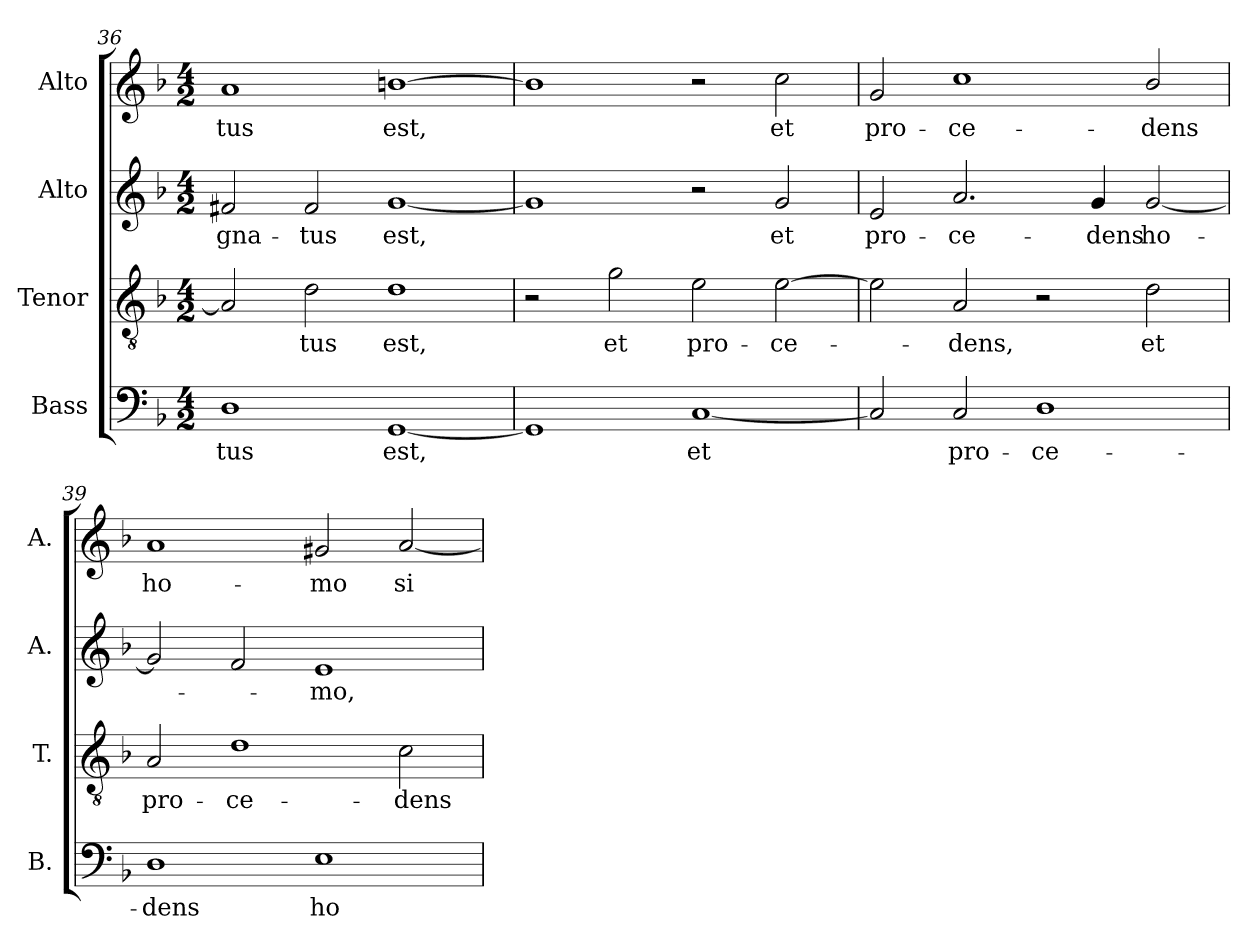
**kern	**text	**kern	**text	**kern	**text	**kern	**text
*part4	*part4	*part3	*part3	*part2	*part2	*part1	*part1
*staff4	*staff4	*staff3	*staff3	*staff2	*staff2	*staff1	*staff1
*I"Bass	*	*I"Tenor	*	*I"Alto	*	*I"Alto	*
*I'B.	*	*I'T.	*	*I'A.	*	*I'A.	*
*clefF4	*	*clefGv2	*	*clefG2	*	*clefG2	*
*	*	*ITrd7c12	*	*	*	*	*
*k[b-]	*	*k[b-]	*	*k[b-]	*	*k[b-]	*
*F:	*	*F:	*	*F:	*	*F:	*
*M4/2	*	*M4/2	*	*M4/2	*	*M4/2	*
=36	=36	=36	=36	=36	=36	=36	=36
!	!LO:LY:b:color=#000000	!	!	!	!	!	!
!	!	!	!	!	!LO:LY:b:color=#000000	!	!
!	!	!	!	!	!	!	!LO:LY:b:color=#000000
1Di	-tus	2AAi/]	.	2f#Xi/	-gna-	1ai	-tus
!	!	!	!LO:LY:b:color=#000000	!	!	!	!
!	!	!	!	!	!LO:LY:b:color=#000000	!	!
.	.	2Di\	-tus	2f#i/	-tus	.	.
!	!LO:LY:b:color=#000000	!	!	!	!	!	!
!	!	!	!LO:LY:b:color=#000000	!	!	!	!
!	!	!	!	!	!LO:LY:b:color=#000000	!	!
!	!	!	!	!	!	!	!LO:LY:b:color=#000000
[1GGi	est,	1Di	est,	[1gi	est,	[1bni	est,
!!LO:LB:g=z
=37	=37	=37	=37	=37	=37	=37	=37
1GGi]	.	2r	.	1gi]	.	1bi]	.
!	!	!	!LO:LY:b:color=#000000	!	!	!	!
.	.	2Gi\	et	.	.	.	.
!	!LO:LY:b:color=#000000	!	!	!	!	!	!
!	!	!	!LO:LY:b:color=#000000	!	!	!	!
[1Ci	et	2Ei\	pro-	2r	.	2r	.
!	!	!	!LO:LY:b:color=#000000	!	!	!	!
!	!	!	!	!	!LO:LY:b:color=#000000	!	!
!	!	!	!	!	!	!	!LO:LY:b:color=#000000
.	.	[2Ei\	-ce-	2gi/	et	2cci\	et
=38	=38	=38	=38	=38	=38	=38	=38
!	!	!	!	!	!LO:LY:b:color=#000000	!	!
!	!	!	!	!	!	!	!LO:LY:b:color=#000000
2Ci/]	.	2Ei\]	.	2ei/	pro-	2gi/	pro-
!	!LO:LY:b:color=#000000	!	!	!	!	!	!
!	!	!	!LO:LY:b:color=#000000	!	!	!	!
!	!	!	!	!	!LO:LY:b:color=#000000	!	!
!	!	!	!	!	!	!	!LO:LY:b:color=#000000
2Ci/	pro-	2AAi/	-dens,	2.ai/	-ce-	1cci	-ce-
!	!LO:LY:b:color=#000000	!	!	!	!	!	!
1Di	-ce-	2r	.	.	.	.	.
!	!	!	!	!	!LO:LY:b:color=#000000	!	!
.	.	.	.	4gi/	-dens	.	.
!	!	!	!LO:LY:b:color=#000000	!	!	!	!
!	!	!	!	!	!LO:LY:b:color=#000000	!	!
!	!	!	!	!	!	!	!LO:LY:b:color=#000000
.	.	2Di\	et	[2gi/	ho-	2b-i/	-dens
=39	=39	=39	=39	=39	=39	=39	=39
!	!LO:LY:b:color=#000000	!	!	!	!	!	!
!	!	!	!LO:LY:b:color=#000000	!	!	!	!
!	!	!	!	!	!	!	!LO:LY:b:color=#000000
1Di	-dens	2AAi/	pro-	2gi/]	.	1ai	ho-
!	!	!	!LO:LY:b:color=#000000	!	!	!	!
.	.	1Di	-ce-	2fi/	.	.	.
!	!LO:LY:b:color=#000000	!	!	!	!	!	!
!	!	!	!	!	!LO:LY:b:color=#000000	!	!
!	!	!	!	!	!	!	!LO:LY:b:color=#000000
1Ei	ho-	.	.	1ei	-mo,	2g#Xi/	-mo
!	!	!	!LO:LY:b:color=#000000	!	!	!	!
!	!	!	!	!	!	!	!LO:LY:b:color=#000000
.	.	2Ci\	-dens	.	.	[2ai/	si-
=	=	=	=	=	=	=	=
*-	*-	*-	*-	*-	*-	*-	*-
